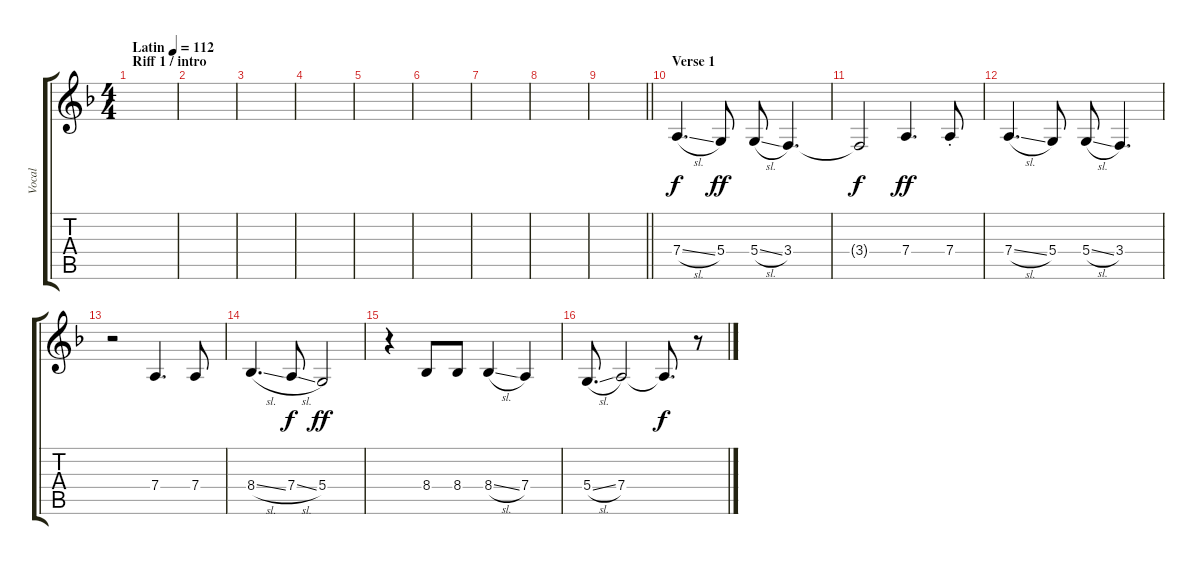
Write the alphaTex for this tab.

\track ("Vocal" "Vocal") {instrument lead2sawtooth}
\staff {score tabs}
\tuning (E4 B3 G3 D3 A2 E2) {hide}
\ts (4 4)
\section ("" "Riff 1 / intro")
\tempo (112 "Latin")
\clef g2
\ks dminor
|
|
|
|
|
|
|
|
\barLineRight lightlight
|
\section ("" "Verse 1")
7.4{sl}.4{d} 5.4.8{dy ff} 5.4{sl}.8 3.4.4{d} |
3.4{t}.2{dy f} 7.4.4{d dy ff} 7.4{st}.8 |
7.4{sl}.4{d} 5.4.8 5.4{sl}.8 3.4.4{d} |
r.2 7.4.4{d} 7.4.8 |
8.4{sl}.4{d} 7.4{sl}.8{dy f} 5.4.2{dy ff} |
r.4 8.4.8 8.4.8 8.4{sl}.4 7.4.4 |
5.4{sl}.8{d} 7.4.2 7.4{t}.8{d dy f} r.8
